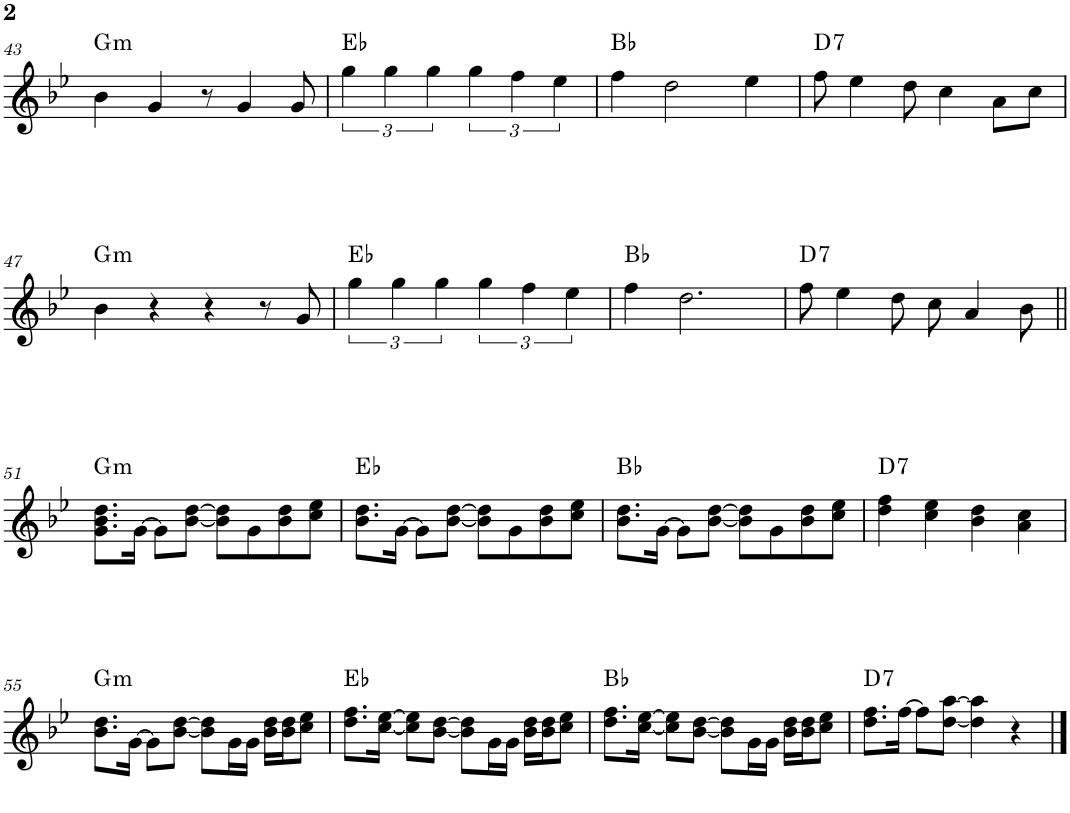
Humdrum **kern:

**kern	**harte
*part1	*part1
*staff1	*
*I"Piano	*
*I'Pno.	*
!!LO:PB:g=z
*clefG2	*
*k[b-e-]	*
*M4/4	*
=43	=43
!	!LO:H:kt=m
4b-\	G:min
4g/	.
8r	.
4g/	.
8g/	.
=44	=44
6gg\	Eb:maj
6gg\	.
6gg\	.
6gg\	.
6ff\	.
6ee-\	.
=45	=45
4ff\	Bb:maj
2dd\	.
4ee-\	.
=46	=46
!	!LO:H:kt=7
8ff\	D:7
4ee-\	.
8dd\	.
4cc\	.
8a\L	.
8cc\J	.
!!LO:LB:g=z
=47	=47
!	!LO:H:kt=m
4b-\	G:min
4r	.
4r	.
8r	.
8g/	.
=48	=48
6gg\	Eb:maj
6gg\	.
6gg\	.
6gg\	.
6ff\	.
6ee-\	.
=49	=49
4ff\	Bb:maj
2.dd\	.
=50	=50
!	!LO:H:kt=7
8ff\	D:7
4ee-\	.
8dd\	.
8cc\	.
4a/	.
8b-\	.
!!LO:LB:g=z
=51||	=51||
!	!LO:H:kt=m
8.g\ 8.b-\ 8.dd\L	G:min
[16g\Jk	.
8g\L]	.
[8b-\ [8dd\J	.
8b-\] 8dd\]L	.
8g\	.
8b-\ 8dd\	.
8cc\ 8ee-\J	.
=52	=52
8.b-\ 8.dd\L	Eb:maj
[16g\Jk	.
8g\L]	.
[8b-\ [8dd\J	.
8b-\] 8dd\]L	.
8g\	.
8b-\ 8dd\	.
8cc\ 8ee-\J	.
=53	=53
8.b-\ 8.dd\L	Bb:maj
[16g\Jk	.
8g\L]	.
[8b-\ [8dd\J	.
8b-\] 8dd\]L	.
8g\	.
8b-\ 8dd\	.
8cc\ 8ee-\J	.
=54	=54
!	!LO:H:kt=7
4dd\ 4ff\	D:7
4cc\ 4ee-\	.
4b-\ 4dd\	.
4a\ 4cc\	.
!!LO:LB:g=z
=55	=55
!	!LO:H:kt=m
8.b-\ 8.dd\L	G:min
[16g\Jk	.
8g\L]	.
[8b-\ [8dd\J	.
8b-\] 8dd\]L	.
16g\L	.
16g\JJ	.
16b-\ 16dd\LL	.
16b-\ 16dd\J	.
8cc\ 8ee-\J	.
=56	=56
8.dd\ 8.ff\L	Eb:maj
[16cc\ [16ee-\Jk	.
8cc\] 8ee-\]L	.
[8b-\ [8dd\J	.
8b-\] 8dd\]L	.
16g\L	.
16g\JJ	.
16b-\ 16dd\LL	.
16b-\ 16dd\J	.
8cc\ 8ee-\J	.
=57	=57
8.dd\ 8.ff\L	Bb:maj
[16cc\ [16ee-\Jk	.
8cc\] 8ee-\]L	.
[8b-\ [8dd\J	.
8b-\] 8dd\]L	.
16g\L	.
16g\JJ	.
16b-\ 16dd\LL	.
16b-\ 16dd\J	.
8cc\ 8ee-\J	.
=58	=58
!	!LO:H:kt=7
8.dd\ 8.ff\L	D:7
[16ff\Jk	.
8ff\L]	.
[8dd\ [8aa\J	.
4dd\] 4aa\]	.
4r	.
==	==
*-	*-
